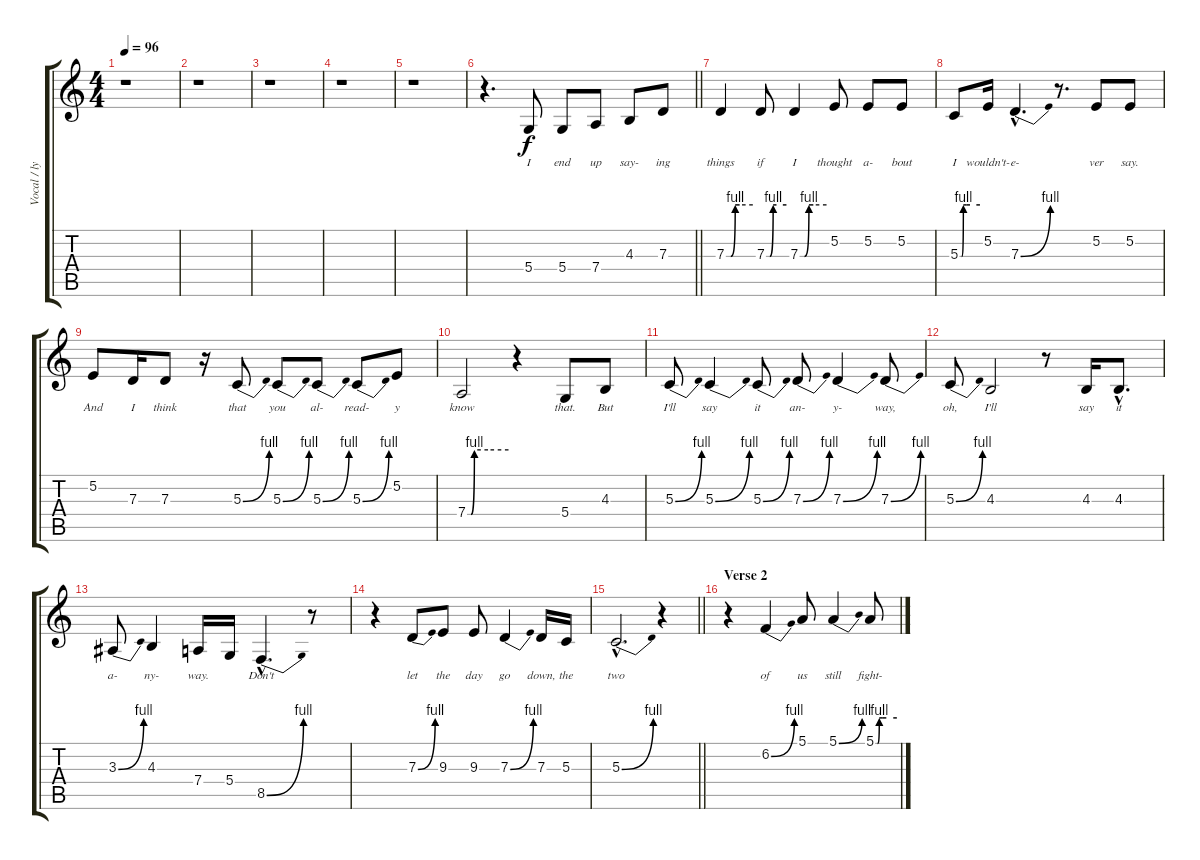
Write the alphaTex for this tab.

\track ("Vocal / lyrics" "Vocal / ly") {instrument shakuhachi}
\staff {score tabs}
\tuning (E4 B3 G3 D3 A2 E2) {hide}
\ts (4 4)
\tempo 96
\clef g2
\ks c
r.1{dy f} |
r.1 |
r.1 |
r.1 |
r.1 |
\barLineRight lightlight
r.4{d} 5.4.8{lyrics (0 "I") lyrics (1 "") lyrics (2 "") lyrics (3 "") lyrics (4 "")} 5.4.8{lyrics (0 "end") lyrics (1 "") lyrics (2 "") lyrics (3 "") lyrics (4 "")} 7.4.8{lyrics (0 "up") lyrics (1 "") lyrics (2 "") lyrics (3 "") lyrics (4 "")} 4.3.8{lyrics (0 "say-") lyrics (1 "") lyrics (2 "") lyrics (3 "") lyrics (4 "")} 7.3.8{lyrics (0 "ing") lyrics (1 "") lyrics (2 "") lyrics (3 "") lyrics (4 "")} |
7.3{be (custom 0 0 10 0 20 4 30 4 60 4)}.4{lyrics (0 "things") lyrics (1 "") lyrics (2 "") lyrics (3 "") lyrics (4 "")} 7.3{be (custom 0 0 10 0 20 4 30 4 60 4)}.8{lyrics (0 "if") lyrics (1 "") lyrics (2 "") lyrics (3 "") lyrics (4 "")} 7.3{be (custom 0 0 10 0 20 4 30 4 60 4)}.4{lyrics (0 "I") lyrics (1 "") lyrics (2 "") lyrics (3 "") lyrics (4 "")} 5.2.8{lyrics (0 "thought") lyrics (1 "") lyrics (2 "") lyrics (3 "") lyrics (4 "")} 5.2.8{lyrics (0 "a-") lyrics (1 "") lyrics (2 "") lyrics (3 "") lyrics (4 "")} 5.2.8{lyrics (0 "bout") lyrics (1 "") lyrics (2 "") lyrics (3 "") lyrics (4 "")} |
5.3{be (custom 0 0 5 0 10 4 20 4 30 4 60 4)}.8{lyrics (0 "I") lyrics (1 "") lyrics (2 "") lyrics (3 "") lyrics (4 "")} 5.2.16{lyrics (0 "wouldn't-") lyrics (1 "") lyrics (2 "") lyrics (3 "") lyrics (4 "")} 7.3{be (bend 0 0 60 4) hac}.4{d lyrics (0 "e-") lyrics (1 "") lyrics (2 "") lyrics (3 "") lyrics (4 "")} r.8{d} 5.2.8{lyrics (0 "ver") lyrics (1 "") lyrics (2 "") lyrics (3 "") lyrics (4 "")} 5.2.8{lyrics (0 "say.") lyrics (1 "") lyrics (2 "") lyrics (3 "") lyrics (4 "")} |
5.2.8{lyrics (0 "And") lyrics (1 "") lyrics (2 "") lyrics (3 "") lyrics (4 "")} 7.3.16{lyrics (0 "I") lyrics (1 "") lyrics (2 "") lyrics (3 "") lyrics (4 "")} 7.3.8{lyrics (0 "think") lyrics (1 "") lyrics (2 "") lyrics (3 "") lyrics (4 "")} r.16 5.3{be (bend 0 0 60 4)}.8{lyrics (0 "that") lyrics (1 "") lyrics (2 "") lyrics (3 "") lyrics (4 "")} 5.3{be (bend 0 0 60 4)}.8{lyrics (0 "you") lyrics (1 "") lyrics (2 "") lyrics (3 "") lyrics (4 "")} 5.3{be (bend 0 0 60 4)}.8{lyrics (0 "al-") lyrics (1 "") lyrics (2 "") lyrics (3 "") lyrics (4 "")} 5.3{be (bend 0 0 60 4)}.8{lyrics (0 "read-") lyrics (1 "") lyrics (2 "") lyrics (3 "") lyrics (4 "")} 5.2.8{lyrics (0 "y") lyrics (1 "") lyrics (2 "") lyrics (3 "") lyrics (4 "")} |
7.4{be (custom 0 0 5 0 10 4 30 4 60 4)}.2{lyrics (0 "know") lyrics (1 "") lyrics (2 "") lyrics (3 "") lyrics (4 "")} r.4 5.4.8{lyrics (0 "that.") lyrics (1 "") lyrics (2 "") lyrics (3 "") lyrics (4 "")} 4.3.8{lyrics (0 "But") lyrics (1 "") lyrics (2 "") lyrics (3 "") lyrics (4 "")} |
5.3{be (bend 0 0 60 4)}.8{lyrics (0 "I'll") lyrics (1 "") lyrics (2 "") lyrics (3 "") lyrics (4 "")} 5.3{be (bend 0 0 60 4)}.4{lyrics (0 "say") lyrics (1 "") lyrics (2 "") lyrics (3 "") lyrics (4 "")} 5.3{be (bend 0 0 60 4)}.8{lyrics (0 "it") lyrics (1 "") lyrics (2 "") lyrics (3 "") lyrics (4 "")} 7.3{be (bend 0 0 60 4)}.8{lyrics (0 "an-") lyrics (1 "") lyrics (2 "") lyrics (3 "") lyrics (4 "")} 7.3{be (bend 0 0 60 4)}.4{lyrics (0 "y-") lyrics (1 "") lyrics (2 "") lyrics (3 "") lyrics (4 "")} 7.3{be (bend 0 0 60 4)}.8{lyrics (0 "way,") lyrics (1 "") lyrics (2 "") lyrics (3 "") lyrics (4 "")} |
5.3{be (bend 0 0 60 4)}.8{lyrics (0 "oh,") lyrics (1 "") lyrics (2 "") lyrics (3 "") lyrics (4 "")} 4.3.2{lyrics (0 "I'll") lyrics (1 "") lyrics (2 "") lyrics (3 "") lyrics (4 "")} r.8 4.3.16{lyrics (0 "say") lyrics (1 "") lyrics (2 "") lyrics (3 "") lyrics (4 "")} 4.3{hac}.8{d lyrics (0 "it") lyrics (1 "") lyrics (2 "") lyrics (3 "") lyrics (4 "")} |
3.3{be (bend 0 0 60 4)}.8{lyrics (0 "a-") lyrics (1 "") lyrics (2 "") lyrics (3 "") lyrics (4 "")} 4.3.4{lyrics (0 "ny-") lyrics (1 "") lyrics (2 "") lyrics (3 "") lyrics (4 "")} 7.4.16{lyrics (0 "way.") lyrics (1 "") lyrics (2 "") lyrics (3 "") lyrics (4 "")} 5.4.16{lyrics (0 "") lyrics (1 "") lyrics (2 "") lyrics (3 "") lyrics (4 "")} 8.5{be (bend 0 0 60 4) hac}.4{d lyrics (0 "Don't") lyrics (1 "") lyrics (2 "") lyrics (3 "") lyrics (4 "")} r.8 |
r.4 7.3{be (bend 0 0 60 4)}.8{lyrics (0 "let") lyrics (1 "") lyrics (2 "") lyrics (3 "") lyrics (4 "")} 9.3.8{lyrics (0 "the") lyrics (1 "") lyrics (2 "") lyrics (3 "") lyrics (4 "")} 9.3.8{lyrics (0 "day") lyrics (1 "") lyrics (2 "") lyrics (3 "") lyrics (4 "")} 7.3{be (bend 0 0 60 4)}.4{lyrics (0 "go") lyrics (1 "") lyrics (2 "") lyrics (3 "") lyrics (4 "")} 7.3.16{lyrics (0 "down,") lyrics (1 "") lyrics (2 "") lyrics (3 "") lyrics (4 "")} 5.3.16{lyrics (0 "the") lyrics (1 "") lyrics (2 "") lyrics (3 "") lyrics (4 "")} |
\barLineRight lightlight
5.3{be (bend 0 0 60 4) hac}.2{d lyrics (0 "two") lyrics (1 "") lyrics (2 "") lyrics (3 "") lyrics (4 "")} r.4 |
\section ("" "Verse 2")
r.4 6.2{be (bend 0 0 60 4)}.4{lyrics (0 "of") lyrics (1 "") lyrics (2 "") lyrics (3 "") lyrics (4 "")} 5.1.8{lyrics (0 "us") lyrics (1 "") lyrics (2 "") lyrics (3 "") lyrics (4 "")} 5.1{be (bend 0 0 60 4)}.4{lyrics (0 "still") lyrics (1 "") lyrics (2 "") lyrics (3 "") lyrics (4 "")} 5.1{be (custom 0 0 5 0 10 4 20 4 30 4 60 4)}.8{lyrics (0 "fight-") lyrics (1 "") lyrics (2 "") lyrics (3 "") lyrics (4 "")}
